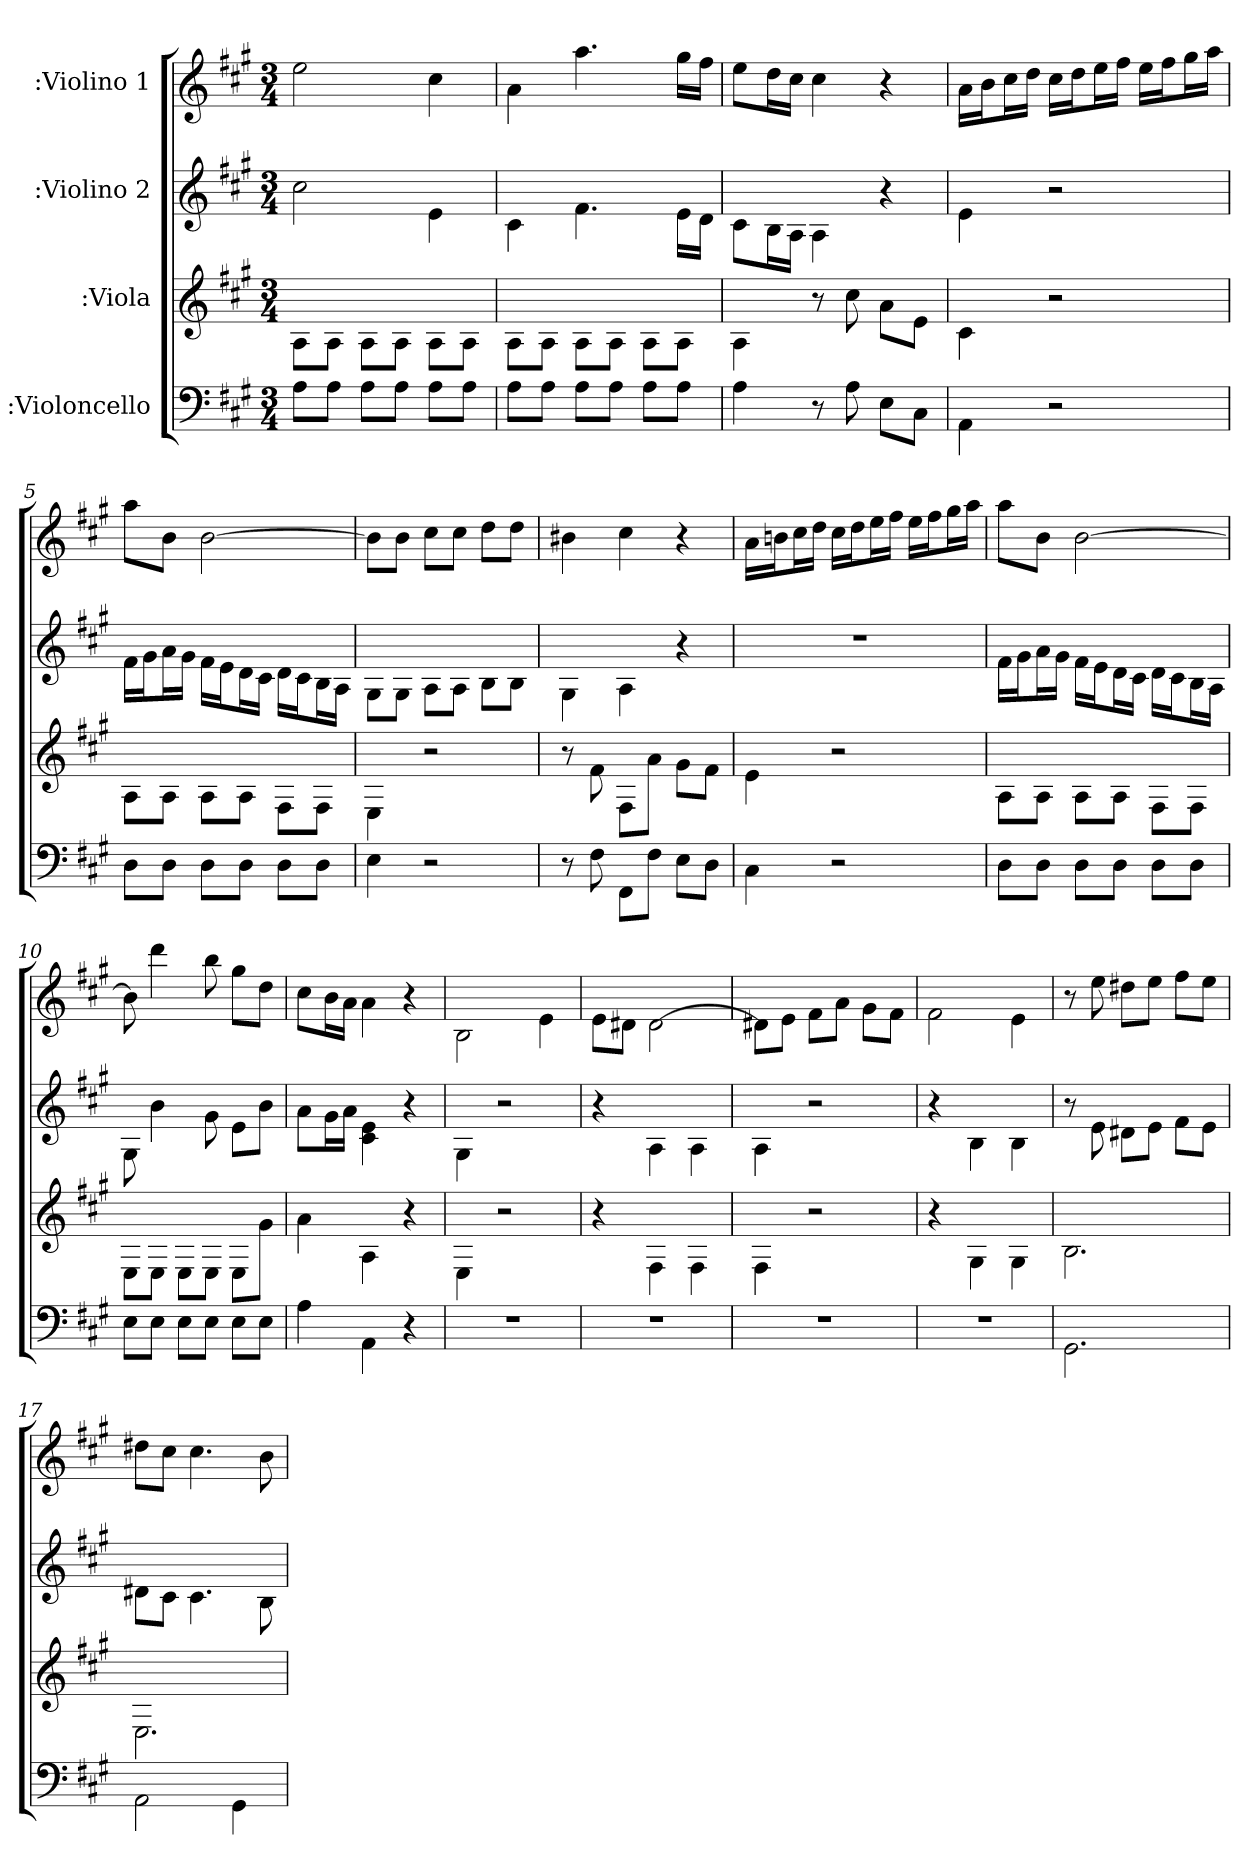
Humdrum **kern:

**kern	**kern	**kern	**kern
*part4	*part3	*part2	*part1
*staff4	*staff3	*staff2	*staff1
*I":Violoncello	*I":Viola	*I":Violino 2	*I":Violino 1
*k[f#c#g#]	*k[f#c#g#]	*k[f#c#g#]	*k[f#c#g#]
*A:	*A:	*A:	*A:
*M3/4	*M3/4	*M3/4	*M3/4
=1	=1	=1	=1
8A\L	8A\L	2cc#\	2ee\
8A\J	8A\J	.	.
8A\L	8A\L	.	.
8A\J	8A\J	.	.
8A\L	8A\L	4e\	4cc#\
8A\J	8A\J	.	.
=2	=2	=2	=2
8A\L	8A\L	4c#\	4a\
8A\J	8A\J	.	.
8A\L	8A\L	4.f#\	4.aa\
8A\J	8A\J	.	.
8A\L	8A\L	.	.
8A\J	8A\J	16e\LL	16gg#\LL
.	.	16d\JJ	16ff#\JJ
=3	=3	=3	=3
4A\	4A\	8c#\L	8ee\L
.	.	16B\L	16dd\L
.	.	16A\JJ	16cc#\JJ
8r	8r	4A\	4cc#\
8A\	8cc#\	.	.
8E\L	8a\L	4r	4r
8C#\J	8e\J	.	.
=4	=4	=4	=4
4AA\	4c#\	4e\	16a\LL
.	.	.	16b\J
.	.	.	16cc#\L
.	.	.	16dd\JJ
2r	2r	2r	16cc#\LL
.	.	.	16dd\J
.	.	.	16ee\L
.	.	.	16ff#\JJ
.	.	.	16ee\LL
.	.	.	16ff#\J
.	.	.	16gg#\L
.	.	.	16aa\JJ
=5	=5	=5	=5
8D\L	8A\L	16f#\LL	8aa\L
.	.	16g#\J	.
8D\J	8A\J	16a\L	8b\J
.	.	16g#\JJ	.
8D\L	8A\L	16f#\LL	[2b\
.	.	16e\J	.
8D\J	8A\J	16d\L	.
.	.	16c#\JJ	.
8D\L	8F#\L	16d\LL	.
.	.	16c#\J	.
8D\J	8F#\J	16B\L	.
.	.	16A\JJ	.
=6	=6	=6	=6
4E\	4E\	8G#\L	8b\L]
.	.	8G#\J	8b\J
2r	2r	8A\L	8cc#\L
.	.	8A\J	8cc#\J
.	.	8B\L	8dd\L
.	.	8B\J	8dd\J
=7	=7	=7	=7
8r	8r	4G#\	4b#X\
8F#\	8f#\	.	.
8FF#\L	8F#\L	4A\	4cc#\
8F#\J	8a\J	.	.
8E\L	8g#\L	4r	4r
8D\J	8f#\J	.	.
=8	=8	=8	=8
4C#\	4e\	2.r	16a\LL
.	.	.	16bn\J
.	.	.	16cc#\L
.	.	.	16dd\JJ
2r	2r	.	16cc#\LL
.	.	.	16dd\J
.	.	.	16ee\L
.	.	.	16ff#\JJ
.	.	.	16ee\LL
.	.	.	16ff#\J
.	.	.	16gg#\L
.	.	.	16aa\JJ
=9	=9	=9	=9
8D\L	8A\L	16f#\LL	8aa\L
.	.	16g#\J	.
8D\J	8A\J	16a\L	8b\J
.	.	16g#\JJ	.
8D\L	8A\L	16f#\LL	[2b\
.	.	16e\J	.
8D\J	8A\J	16d\L	.
.	.	16c#\JJ	.
8D\L	8F#\L	16d\LL	.
.	.	16c#\J	.
8D\J	8F#\J	16B\L	.
.	.	16A\JJ	.
=10	=10	=10	=10
8E\L	8E\L	8G#\	8b\]
8E\J	8E\J	4b\	4ddd\
8E\L	8E\L	.	.
8E\J	8E\J	8g#\	8bb\
8E\L	8E\L	8e\L	8gg#\L
8E\J	8g#\J	8b\J	8dd\J
=11	=11	=11	=11
4A\	4a\	8a\L	8cc#\L
.	.	16g#\L	16b\L
.	.	16a\JJ	16a\JJ
4AA\	4A\	4e\ 4c#\	4a\
4r	4r	4r	4r
=12	=12	=12	=12
2.r	4E\	4G#\	2B\
.	2r	2r	.
.	.	.	4e\
=13	=13	=13	=13
2.r	4r	4r	8e\L
.	.	.	8d#X\J
.	4F#\	4A\	[2d#\
.	4F#\	4A\	.
=14	=14	=14	=14
2.r	4F#\	4A\	8d#X\L]
.	.	.	8e\J
.	2r	2r	8f#\L
.	.	.	8a\J
.	.	.	8g#\L
.	.	.	8f#\J
=15	=15	=15	=15
2.r	4r	4r	2f#\
.	4G#\	4B\	.
.	4G#\	4B\	4e\
=16	=16	=16	=16
2.GG#\	2.B\	8r	8r
.	.	8e\	8ee\
.	.	8d#X\L	8dd#X\L
.	.	8e\J	8ee\J
.	.	8f#\L	8ff#\L
.	.	8e\J	8ee\J
=17	=17	=17	=17
2AA\	2.E\	8d#X\L	8dd#X\L
.	.	8c#\J	8cc#\J
.	.	4.c#\	4.cc#\
4GG#\	.	.	.
.	.	8B\	8b\
=	=	=	=
*-	*-	*-	*-
